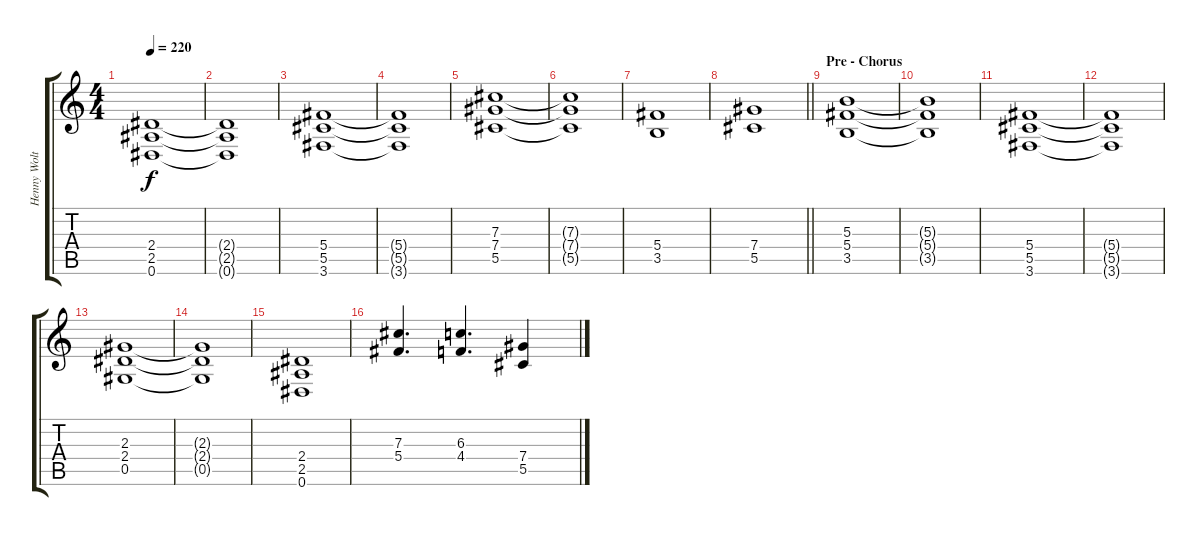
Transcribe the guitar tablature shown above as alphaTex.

\track ("Henny Wolter" "Henny Wolt") {instrument distortionguitar}
\staff {score tabs}
\tuning (Eb4 Bb3 Gb3 Db3 Ab2 Eb2) {hide}
\ts (4 4)
\tempo 220
\clef g2
\ks c
(2.4 2.5 0.6).1{dy f} |
(2.4{t} 2.5{t} 0.6{t}).1 |
(5.4 5.5 3.6).1 |
(5.4{t} 5.5{t} 3.6{t}).1 |
(7.3 7.4 5.5).1 |
(7.3{t} 7.4{t} 5.5{t}).1 |
(5.4 3.5).1 |
\barLineRight lightlight
(7.4 5.5).1 |
\section ("" "Pre - Chorus")
(5.3 5.4 3.5).1 |
(5.3{t} 5.4{t} 3.5{t}).1 |
(5.4 5.5 3.6).1 |
(5.4{t} 5.5{t} 3.6{t}).1 |
(2.3 2.4 0.5).1 |
(2.3{t} 2.4{t} 0.5{t}).1 |
(2.4 2.5 0.6).1 |
(7.3 5.4).4{d} (6.3 4.4).4{d} (7.4 5.5).4
